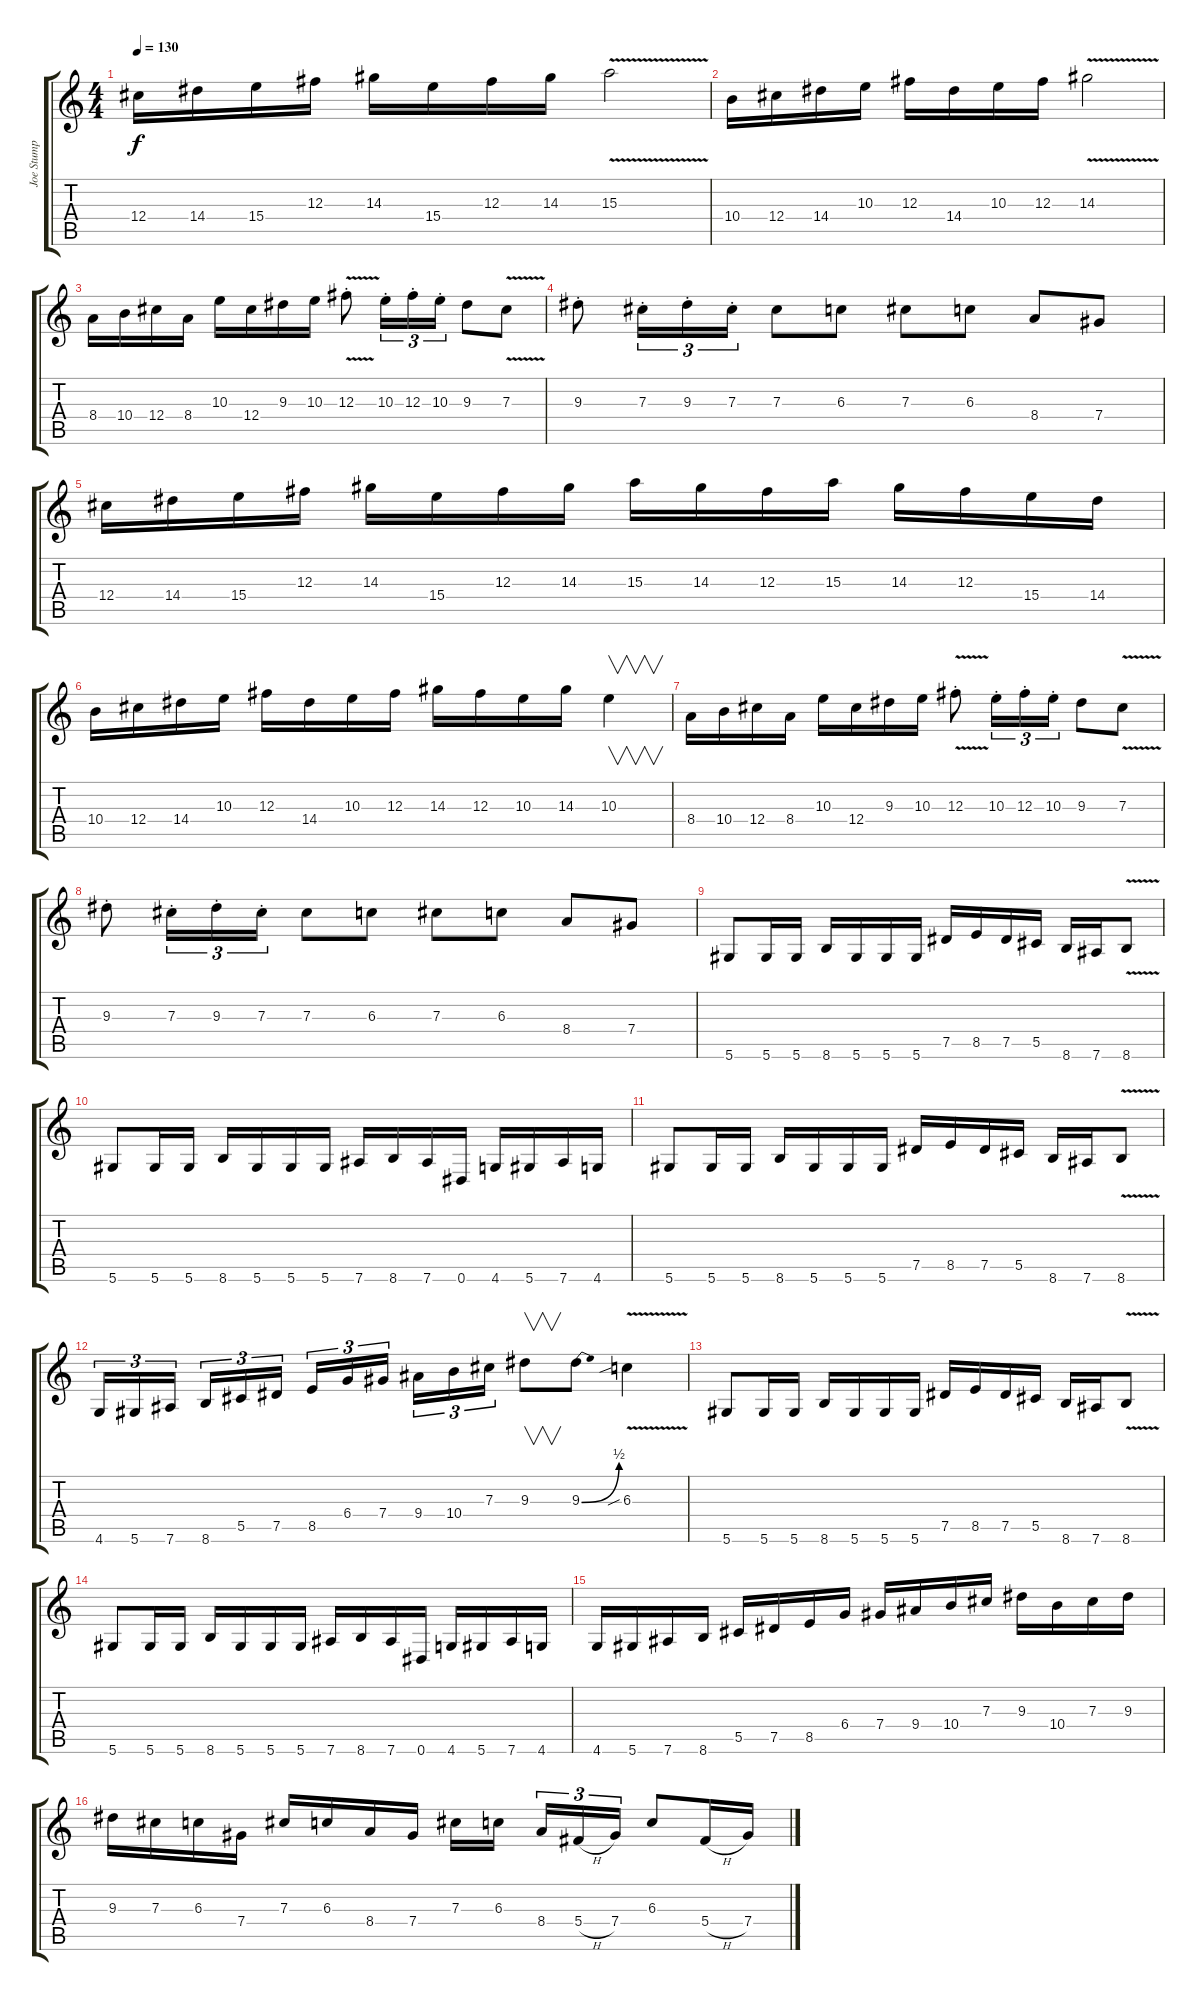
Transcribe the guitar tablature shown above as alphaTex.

\track ("Joe Stump" "Joe Stump") {instrument distortionguitar}
\staff {score tabs}
\tuning (Eb4 Bb3 Gb3 Db3 Ab2 Eb2) {hide}
\ts (4 4)
\tempo 130
\clef g2
\ks c
12.4.16{dy f} 14.4.16 15.4.16 12.3.16 14.3.16 15.4.16 12.3.16 14.3.16 15.3{v}.2 |
10.4.16 12.4.16 14.4.16 10.3.16 12.3.16 14.4.16 10.3.16 12.3.16 14.3{v}.2 |
8.4.16 10.4.16 12.4.16 8.4.16 10.3.16 12.4.16 9.3.16 10.3.16 12.3{v st}.8 10.3{st}.16{tu (3 2)} 12.3{st}.16{tu (3 2)} 10.3{st}.16{tu (3 2)} 9.3.8 7.3{v}.8 |
9.3{st}.8 7.3{st}.16{tu (3 2)} 9.3{st}.16{tu (3 2)} 7.3{st}.16{tu (3 2)} 7.3.8 6.3.8 7.3.8 6.3.8 8.4.8 7.4.8 |
12.4.16 14.4.16 15.4.16 12.3.16 14.3.16 15.4.16 12.3.16 14.3.16 15.3.16 14.3.16 12.3.16 15.3.16 14.3.16 12.3.16 15.4.16 14.4.16 |
10.4.16 12.4.16 14.4.16 10.3.16 12.3.16 14.4.16 10.3.16 12.3.16 14.3.16 12.3.16 10.3.16 14.3.16 10.3.4{v} |
8.4.16 10.4.16 12.4.16 8.4.16 10.3.16 12.4.16 9.3.16 10.3.16 12.3{v st}.8 10.3{st}.16{tu (3 2)} 12.3{st}.16{tu (3 2)} 10.3{st}.16{tu (3 2)} 9.3.8 7.3{v}.8 |
9.3{st}.8 7.3{st}.16{tu (3 2)} 9.3{st}.16{tu (3 2)} 7.3{st}.16{tu (3 2)} 7.3.8 6.3.8 7.3.8 6.3.8 8.4.8 7.4.8 |
5.6.8 5.6.16 5.6.16 8.6.16 5.6.16 5.6.16 5.6.16 7.5.16 8.5.16 7.5.16 5.5.16 8.6.16 7.6.16 8.6{v}.8 |
5.6.8 5.6.16 5.6.16 8.6.16 5.6.16 5.6.16 5.6.16 7.6.16 8.6.16 7.6.16 0.6.16 4.6.16 5.6.16 7.6.16 4.6.16 |
5.6.8 5.6.16 5.6.16 8.6.16 5.6.16 5.6.16 5.6.16 7.5.16 8.5.16 7.5.16 5.5.16 8.6.16 7.6.16 8.6{v}.8 |
4.6.16{tu (3 2)} 5.6.16{tu (3 2)} 7.6.16{tu (3 2) beam splitsecondary} 8.6.16{tu (3 2)} 5.5.16{tu (3 2)} 7.5.16{tu (3 2)} 8.5.16{tu (3 2)} 6.4.16{tu (3 2)} 7.4.16{tu (3 2) beam splitsecondary} 9.4.16{tu (3 2)} 10.4.16{tu (3 2)} 7.3.16{tu (3 2)} 9.3.8{v} 9.3{be (bend 0 0 60 2)}.8 6.3{v sib}.4 |
5.6.8 5.6.16 5.6.16 8.6.16 5.6.16 5.6.16 5.6.16 7.5.16 8.5.16 7.5.16 5.5.16 8.6.16 7.6.16 8.6{v}.8 |
5.6.8 5.6.16 5.6.16 8.6.16 5.6.16 5.6.16 5.6.16 7.6.16 8.6.16 7.6.16 0.6.16 4.6.16 5.6.16 7.6.16 4.6.16 |
4.6.16 5.6.16 7.6.16 8.6.16 5.5.16 7.5.16 8.5.16 6.4.16 7.4.16 9.4.16 10.4.16 7.3.16 9.3.16 10.4.16 7.3.16 9.3.16 |
9.3.16 7.3.16 6.3.16 7.4.16 7.3.16 6.3.16 8.4.16 7.4.16 7.3.16 6.3.16{beam splitsecondary} 8.4.16{tu (3 2)} 5.4{h}.16{tu (3 2)} 7.4.16{tu (3 2)} 6.3.8 5.4{h}.16 7.4.16
